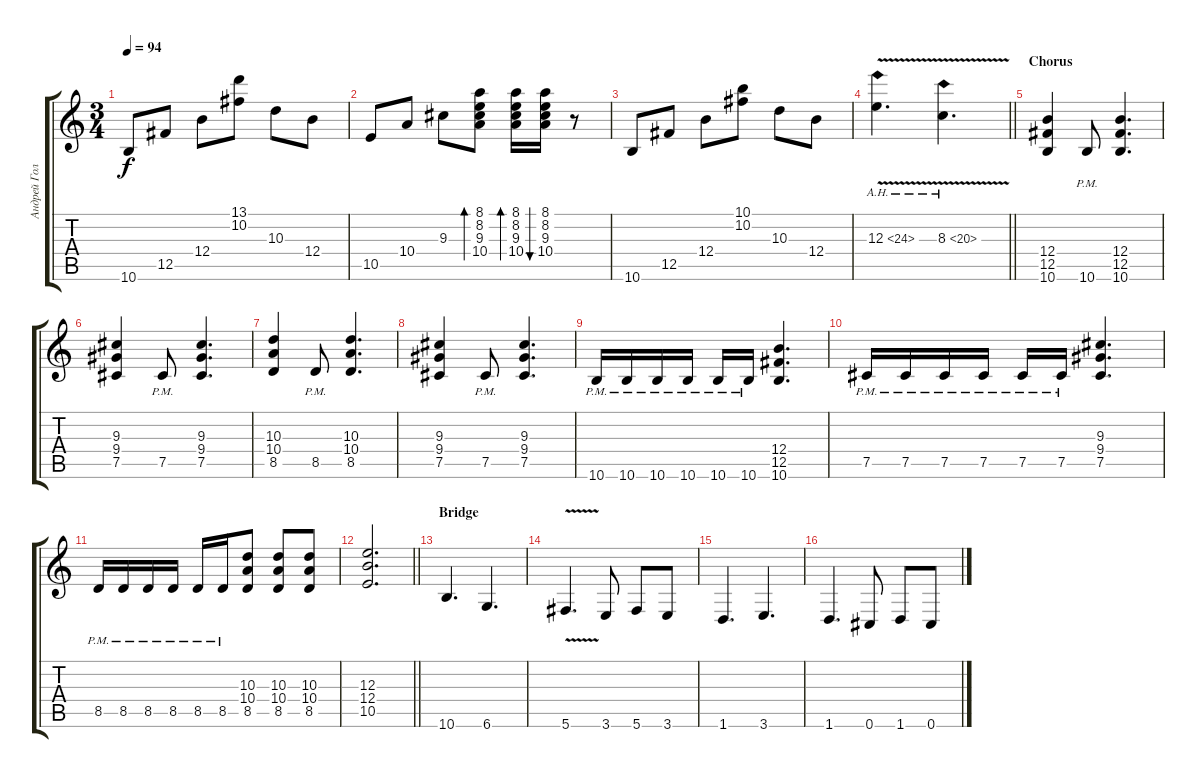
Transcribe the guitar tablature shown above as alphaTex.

\track ("Андрей Голованов" "Андрей Гол") {instrument electricguitarclean}
\staff {score tabs}
\tuning (Db4 Ab3 E3 B2 Gb2 Db2) {hide}
\ts (3 4)
\tempo 94
\clef g2
\ks c
10.6.8{dy f} 12.5.8 12.4.8 (13.1 10.2).8 10.3.8 12.4.8 |
10.5.8 10.4.8 9.3.8 (8.1 8.2 9.3 10.4).8{bd 30} (8.1 8.2 9.3 10.4).16{bd 30} (8.1 8.2 9.3 10.4).16{bu 30} r.8 |
10.6.8 12.5.8 12.4.8 (10.1 10.2).8 10.3.8 12.4.8 |
\barLineRight lightlight
12.3{ah 12 v}.4{d instrument distortionguitar} 8.3{ah 12 v}.4{d} |
\section ("" "Chorus")
(12.4 12.5 10.6).4 10.6{pm}.8 (12.4 12.5 10.6).4{d} |
(9.3 9.4 7.5).4 7.5{pm}.8 (9.3 9.4 7.5).4{d} |
(10.3 10.4 8.5).4 8.5{pm}.8 (10.3 10.4 8.5).4{d} |
(9.3 9.4 7.5).4 7.5{pm}.8 (9.3 9.4 7.5).4{d} |
10.6{pm}.16 10.6{pm}.16 10.6{pm}.16 10.6{pm}.16 10.6{pm}.16 10.6{pm}.16 (12.4 12.5 10.6).4{d} |
7.5{pm}.16 7.5{pm}.16 7.5{pm}.16 7.5{pm}.16 7.5{pm}.16 7.5{pm}.16 (9.3 9.4 7.5).4{d} |
8.5{pm}.16 8.5{pm}.16 8.5{pm}.16 8.5{pm}.16 8.5{pm}.16 8.5{pm}.16 (10.3 10.4 8.5).8 (10.3 10.4 8.5).8 (10.3 10.4 8.5).8 |
\barLineRight lightlight
(12.3 12.4 10.5).2{d} |
\section ("" "Bridge")
10.6.4{d} 6.6.4{d} |
5.6{v}.4{d} 3.6.8 5.6.8 3.6.8 |
1.6.4{d} 3.6.4{d} |
1.6.4{d} 0.6.8 1.6.8 0.6.8
